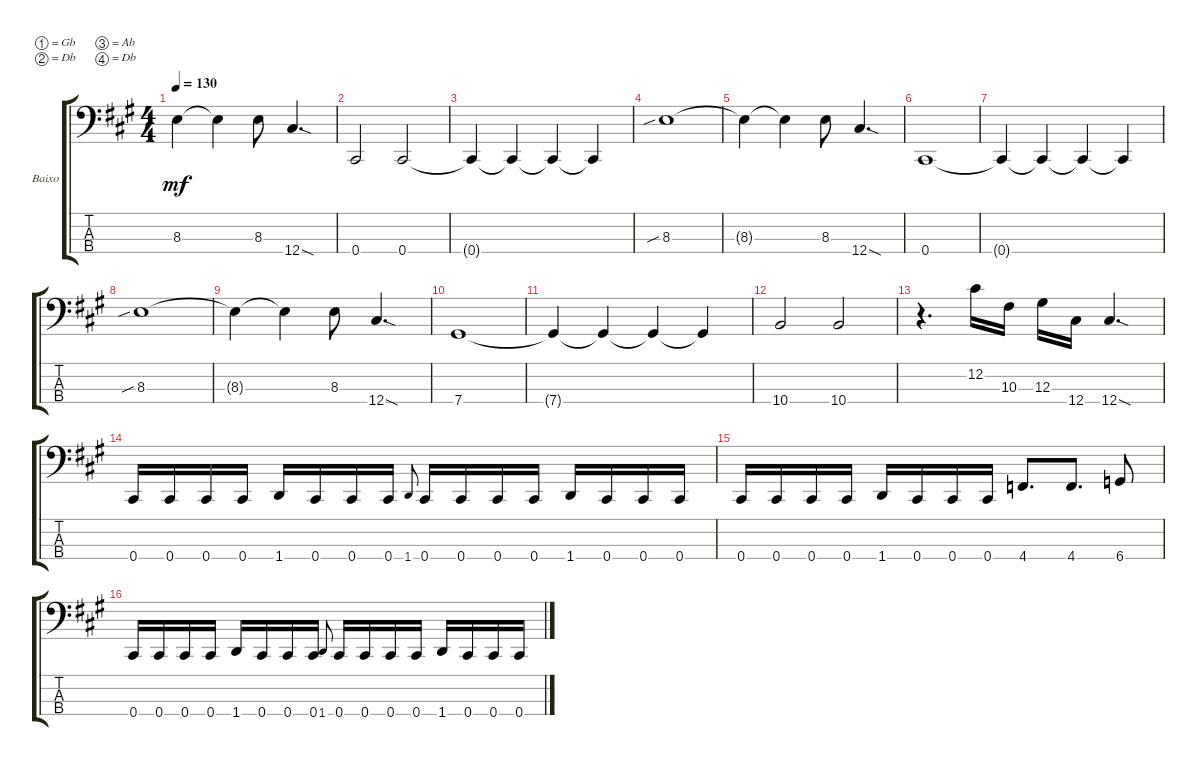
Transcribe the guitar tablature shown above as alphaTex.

\defaultSystemsLayout 4
\bracketExtendMode groupsimilarinstruments
\firstSystemTrackNameOrientation horizontal
\otherSystemsTrackNameOrientation horizontal
\track ("Baixo" "Baixo") {instrument electricbassfinger}
\staff {score tabs}
\tuning (Gb2 Db2 Ab1 Db1)
\ts (4 4)
\tempo 130
\clef f4
\ks a
8.3{t}.4{dy mf} 8.3{t}.4 8.3.8 12.4{sod}.4{d} |
0.4.2 0.4.2 |
0.4{t}.4 0.4{t}.4 0.4{t}.4 0.4{t}.4 |
8.3{sib}.1 |
8.3{t}.4 8.3{t}.4 8.3.8 12.4{sod}.4{d} |
0.4.1 |
0.4{t}.4 0.4{t}.4 0.4{t}.4 0.4{t}.4 |
8.3{sib}.1 |
8.3{t}.4 8.3{t}.4 8.3.8 12.4{sod}.4{d} |
7.4.1 |
7.4{t}.4 7.4{t}.4 7.4{t}.4 7.4{t}.4 |
10.4.2 10.4.2 |
r.4{d} 12.2.16 10.3.16 12.3.16 12.4.16 12.4{sod}.4{d} |
0.4.16 0.4.16 0.4.16 0.4.16 1.4.16 0.4.16 0.4.16 0.4.16 1.4.8{gr onbeat} 0.4.16 0.4.16 0.4.16 0.4.16 1.4.16 0.4.16 0.4.16 0.4.16 |
0.4.16 0.4.16 0.4.16 0.4.16 1.4.16 0.4.16 0.4.16 0.4.16 4.4.8{d} 4.4.8{d} 6.4.8 |
0.4.16 0.4.16 0.4.16 0.4.16 1.4.16 0.4.16 0.4.16 0.4.16 1.4.8{gr onbeat} 0.4.16 0.4.16 0.4.16 0.4.16 1.4.16 0.4.16 0.4.16 0.4.16
